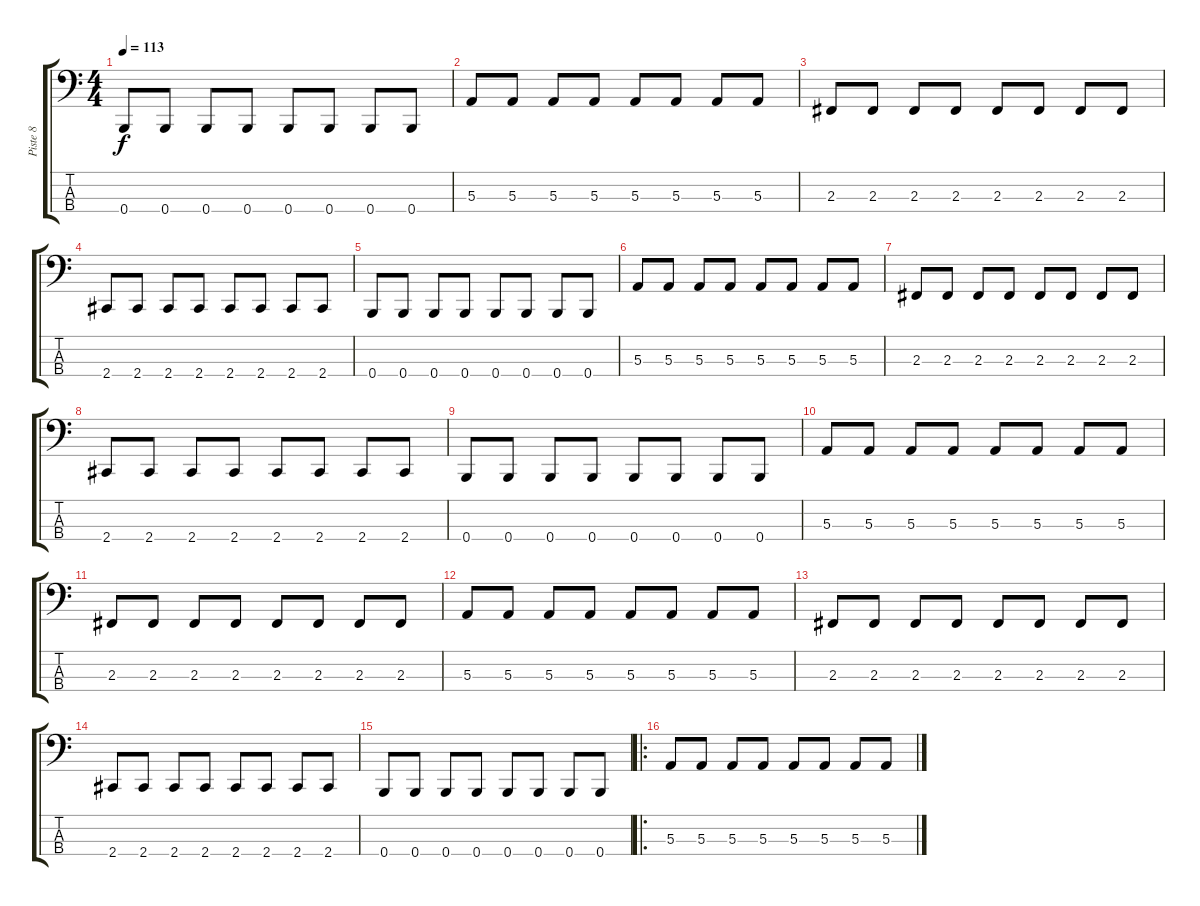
\track ("Piste 8" "Piste 8") {instrument electricbasspick}
\staff {score tabs}
\tuning (D2 A1 E1 B0) {hide}
\ts (4 4)
\tempo 113
\clef f4
\ks c
0.4.8{dy f} 0.4.8 0.4.8 0.4.8 0.4.8 0.4.8 0.4.8 0.4.8 |
5.3.8 5.3.8 5.3.8 5.3.8 5.3.8 5.3.8 5.3.8 5.3.8 |
2.3.8 2.3.8 2.3.8 2.3.8 2.3.8 2.3.8 2.3.8 2.3.8 |
2.4.8 2.4.8 2.4.8 2.4.8 2.4.8 2.4.8 2.4.8 2.4.8 |
0.4.8 0.4.8 0.4.8 0.4.8 0.4.8 0.4.8 0.4.8 0.4.8 |
5.3.8 5.3.8 5.3.8 5.3.8 5.3.8 5.3.8 5.3.8 5.3.8 |
2.3.8 2.3.8 2.3.8 2.3.8 2.3.8 2.3.8 2.3.8 2.3.8 |
2.4.8 2.4.8 2.4.8 2.4.8 2.4.8 2.4.8 2.4.8 2.4.8 |
0.4.8 0.4.8 0.4.8 0.4.8 0.4.8 0.4.8 0.4.8 0.4.8 |
5.3.8 5.3.8 5.3.8 5.3.8 5.3.8 5.3.8 5.3.8 5.3.8 |
2.3.8 2.3.8 2.3.8 2.3.8 2.3.8 2.3.8 2.3.8 2.3.8 |
5.3.8 5.3.8 5.3.8 5.3.8 5.3.8 5.3.8 5.3.8 5.3.8 |
2.3.8 2.3.8 2.3.8 2.3.8 2.3.8 2.3.8 2.3.8 2.3.8 |
2.4.8 2.4.8 2.4.8 2.4.8 2.4.8 2.4.8 2.4.8 2.4.8 |
0.4.8 0.4.8 0.4.8 0.4.8 0.4.8 0.4.8 0.4.8 0.4.8 |
\ro
5.3.8 5.3.8 5.3.8 5.3.8 5.3.8 5.3.8 5.3.8 5.3.8
